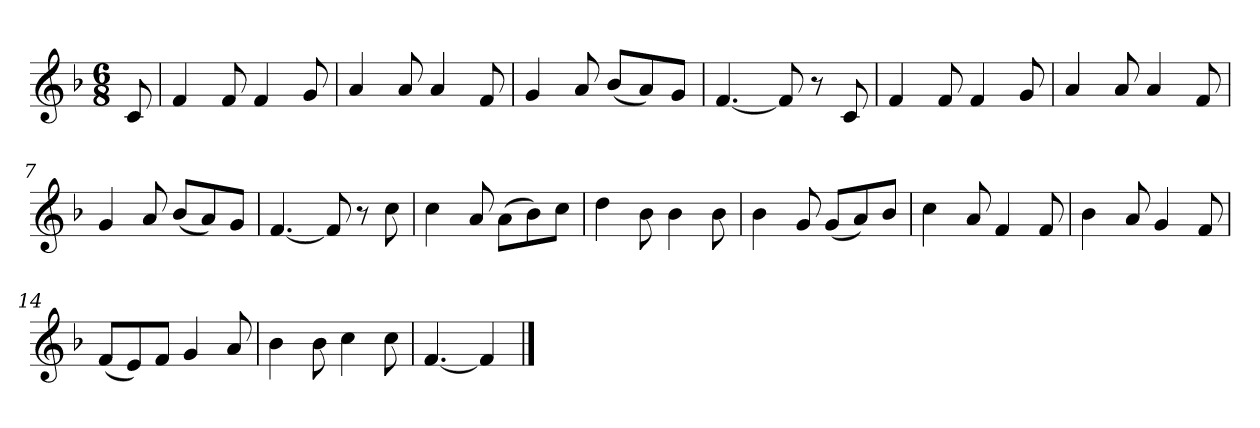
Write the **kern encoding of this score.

**kern
*part1
*staff1
*k[b-]
*M6/8
*MM120
=
8c
=1
4f
8f
4f
8g
=2
4a
8a
4a
8f
=3
4g
8a
(8b-L
8a)
8gJ
=4
[4.f
8f]
8r
8c
=5
4f
8f
4f
8g
=6
4a
8a
4a
8f
=7
4g
8a
(8b-L
8a)
8gJ
=8
[4.f
8f]
8r
8cc
=9
4cc
8a
(8aL
8b-)
8ccJ
=10
4dd
8b-
4b-
8b-
=11
4b-
8g
(8gL
8a)
8b-J
=12
4cc
8a
4f
8f
=13
4b-
8a
4g
8f
=14
(8fL
8e)
8fJ
4g
8a
=15
4b-
8b-
4cc
8cc
=16
[4.f
4f]
==
*-
